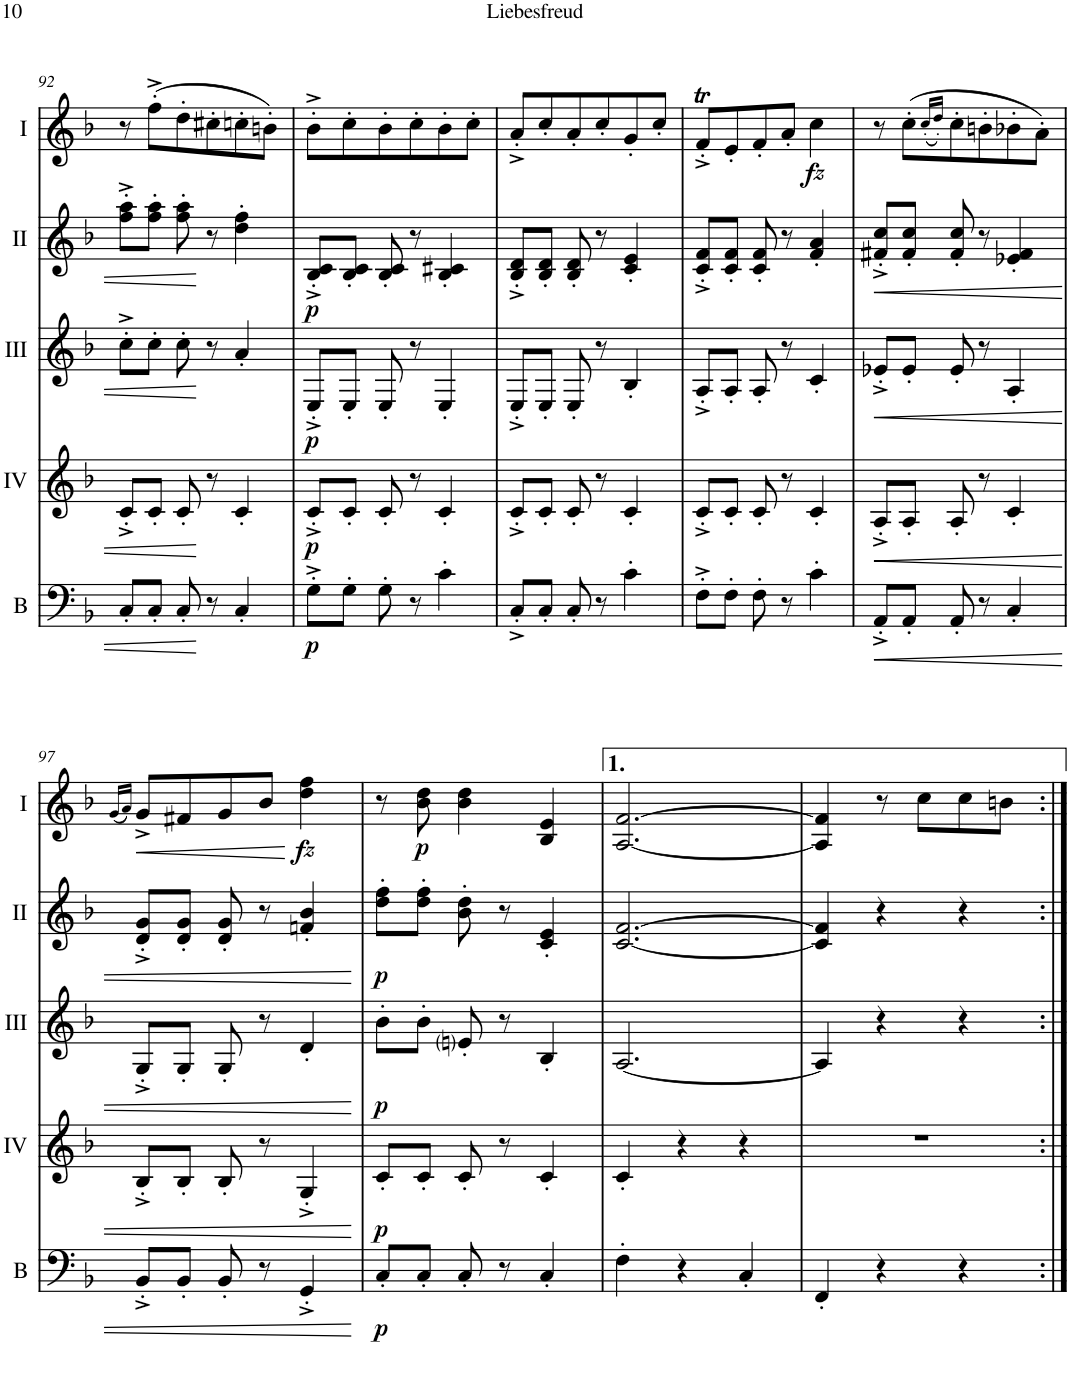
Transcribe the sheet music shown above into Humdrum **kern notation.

**kern	**dynam	**kern	**dynam	**kern	**dynam	**kern	**dynam	**kern	**dynam
*part5	*part5	*part4	*part4	*part3	*part3	*part2	*part2	*part1	*part1
*staff5	*staff5	*staff4	*staff4	*staff3	*staff3	*staff2	*staff2	*staff1	*staff1
*I"Bass	*	*I"Acc. 4	*	*I"Acc. 3	*	*I"Acc. 2	*	*I"Acc. 1	*
*I'B	*	*	*	*	*	*	*	*	*
!!LO:PB:g=z
*clefF4	*	*clefG2	*	*clefG2	*	*clefG2	*	*clefG2	*
*Trd7c12	*	*Trd7c12	*	*	*	*	*	*	*
*k[b-]	*	*k[b-]	*	*k[b-]	*	*k[b-]	*	*k[b-]	*
*M3/4	*	*M3/4	*	*M3/4	*	*M3/4	*	*M3/4	*
=92	=92	=92	=92	=92	=92	=92	=92	=92	=92
8C'/L	.	8c'^/L	.	8cc'^\L	.	8ff\'^ 8aa\'^L	.	8r	.
8C'/J	.	8c'/J	.	8cc'\J	.	8ff\' 8aa\'J	.	(8ff'^\L	.
8C'/	.	8c'/	.	8cc'\	.	8ff\' 8aa\'	.	8dd'\	.
8r	.	8r	.	8r	.	8r	.	8cc#X'\	.
4C'/	.	4c'/	.	4a'/	.	4dd\' 4ff\'	.	8ccn'\	.
.	.	.	.	.	.	.	.	8bn'\J)	.
=93	=93	=93	=93	=93	=93	=93	=93	=93	=93
!	!LO:DY:b	!	!LO:DY:b	!	!LO:DY:b	!	!LO:DY:b	!	!
8G'^\L	p	8c'^/L	p	8E'^/L	p	8B-/'^ 8c/'^L	p	8b-'^\L	.
8G'\J	.	8c'/J	.	8E'/J	.	8B-/' 8c/'J	.	8cc'\	.
8G'\	.	8c'/	.	8E'/	.	8B-/' 8c/'	.	8b-'\	.
8r	.	8r	.	8r	.	8r	.	8cc'\	.
4c'\	.	4c'/	.	4E'/	.	4B-/' 4c#X/'	.	8b-'\	.
.	.	.	.	.	.	.	.	8cc'\J	.
=94	=94	=94	=94	=94	=94	=94	=94	=94	=94
8C'^/L	.	8c'^/L	.	8E'^/L	.	8B-/'^ 8d/'^L	.	8a'^/L	.
8C'/J	.	8c'/J	.	8E'/J	.	8B-/' 8d/'J	.	8cc'/	.
8C'/	.	8c'/	.	8E'/	.	8B-/' 8d/'	.	8a'/	.
8r	.	8r	.	8r	.	8r	.	8cc'/	.
4c'\	.	4c'/	.	4B-'/	.	4c/' 4e/'	.	8g'/	.
.	.	.	.	.	.	.	.	8cc'/J	.
=95	=95	=95	=95	=95	=95	=95	=95	=95	=95
8F'^\L	.	8c'^/L	.	8A'^/L	.	8c/'^ 8f/'^L	.	8fT'^/L	.
8F'\J	.	8c'/J	.	8A'/J	.	8c/' 8f/'J	.	8e'/	.
8F'\	.	8c'/	.	8A'/	.	8c/' 8f/'	.	8f'/	.
8r	.	8r	.	8r	.	8r	.	8a'/J	.
!	!	!	!	!	!	!	!	!	!LO:DY:b
4c'\	.	4c'/	.	4c'/	.	4f/' 4a/'	.	4cc\	fz
=96	=96	=96	=96	=96	=96	=96	=96	=96	=96
!	!LO:HP:b	!	!LO:HP:b	!	!LO:HP:b	!	!LO:HP:b	!	!
8AA'^/L	<	8A'^/L	<	8e-X'^/L	<	8f#X/'^ 8cc/'^L	<	8r	.
8AA'/J	.	8A'/J	.	8e-'/J	.	8f#/' 8cc/'J	.	(8cc'\L	.
.	.	.	.	.	.	.	.	(16qcc'/LL	.
.	.	.	.	.	.	.	.	16qdd'/JJ)	.
8AA'/	.	8A'/	.	8e-'/	.	8f#/' 8cc/'	.	8cc'\	.
8r	.	8r	.	8r	.	8r	.	8bn'\	.
4C'/	.	4c'/	.	4A'/	.	4e-X/' 4f#/'	.	8b-X'\	.
.	.	.	.	.	.	.	.	8a'\J)	.
!!LO:LB:g=z
=97	=97	=97	=97	=97	=97	=97	=97	=97	=97
.	.	.	.	.	.	.	.	(16qg/LL	.
.	.	.	.	.	.	.	.	16qa/JJ)	.
8BB-'^/L	.	8B-'^/L	.	8G'^/L	.	8d/'^ 8g/'^L	.	8g^/L	.
8BB-'/J	.	8B-'/J	.	8G'/J	.	8d/' 8g/'J	.	8f#X/	.
8BB-'/	.	8B-'/	.	8G'/	.	8d/' 8g/'	.	8g/	.
8r	.	8r	.	8r	.	8r	.	8b-/J	.
!	!	!	!	!	!	!	!	!	!LO:DY:b
4GG'^/	.	4G'^/	.	4d'/	.	4fn/' 4b-/'	.	4dd\ 4ff\	fz
.	[	.	[	.	[	.	[	.	.
=98	=98	=98	=98	=98	=98	=98	=98	=98	=98
!	!LO:DY:b	!	!LO:DY:b	!	!LO:DY:b	!	!LO:DY:b	!	!
8C'/L	p	8c'/L	p	8b-'\L	p	8dd\' 8ff\'L	p	8r	.
!	!	!	!	!	!	!	!	!	!LO:DY:b
8C'/J	.	8c'/J	.	8b-'\J	.	8dd\' 8ff\'J	.	8b-\ 8dd\	p
8C'/	.	8c'/	.	8eni'/	.	8b-\' 8dd\'	.	4b-\ 4dd\	.
8r	.	8r	.	8r	.	8r	.	.	.
4C'/	.	4c'/	.	4B-'/	.	4c/' 4e/'	.	4B-/ 4e/	.
=99	=99	=99	=99	=99	=99	=99	=99	=99	=99
4F'\	.	4c'/	.	[2.A/	.	[2.c/ [2.f/	.	[2.A/ [2.f/	.
4r	.	4r	.	.	.	.	.	.	.
4C'/	.	4r	.	.	.	.	.	.	.
=100	=100	=100	=100	=100	=100	=100	=100	=100	=100
4FF'/	.	2.r	.	4A/]	.	4c/] 4f/]	.	4A/] 4f/]	.
4r	.	.	.	4r	.	4r	.	8r	.
.	.	.	.	.	.	.	.	8cc\L	.
4r	.	.	.	4r	.	4r	.	8cc\	.
.	.	.	.	.	.	.	.	8bn\J	.
=:|!	=:|!	=:|!	=:|!	=:|!	=:|!	=:|!	=:|!	=:|!	=:|!
*-	*-	*-	*-	*-	*-	*-	*-	*-	*-
